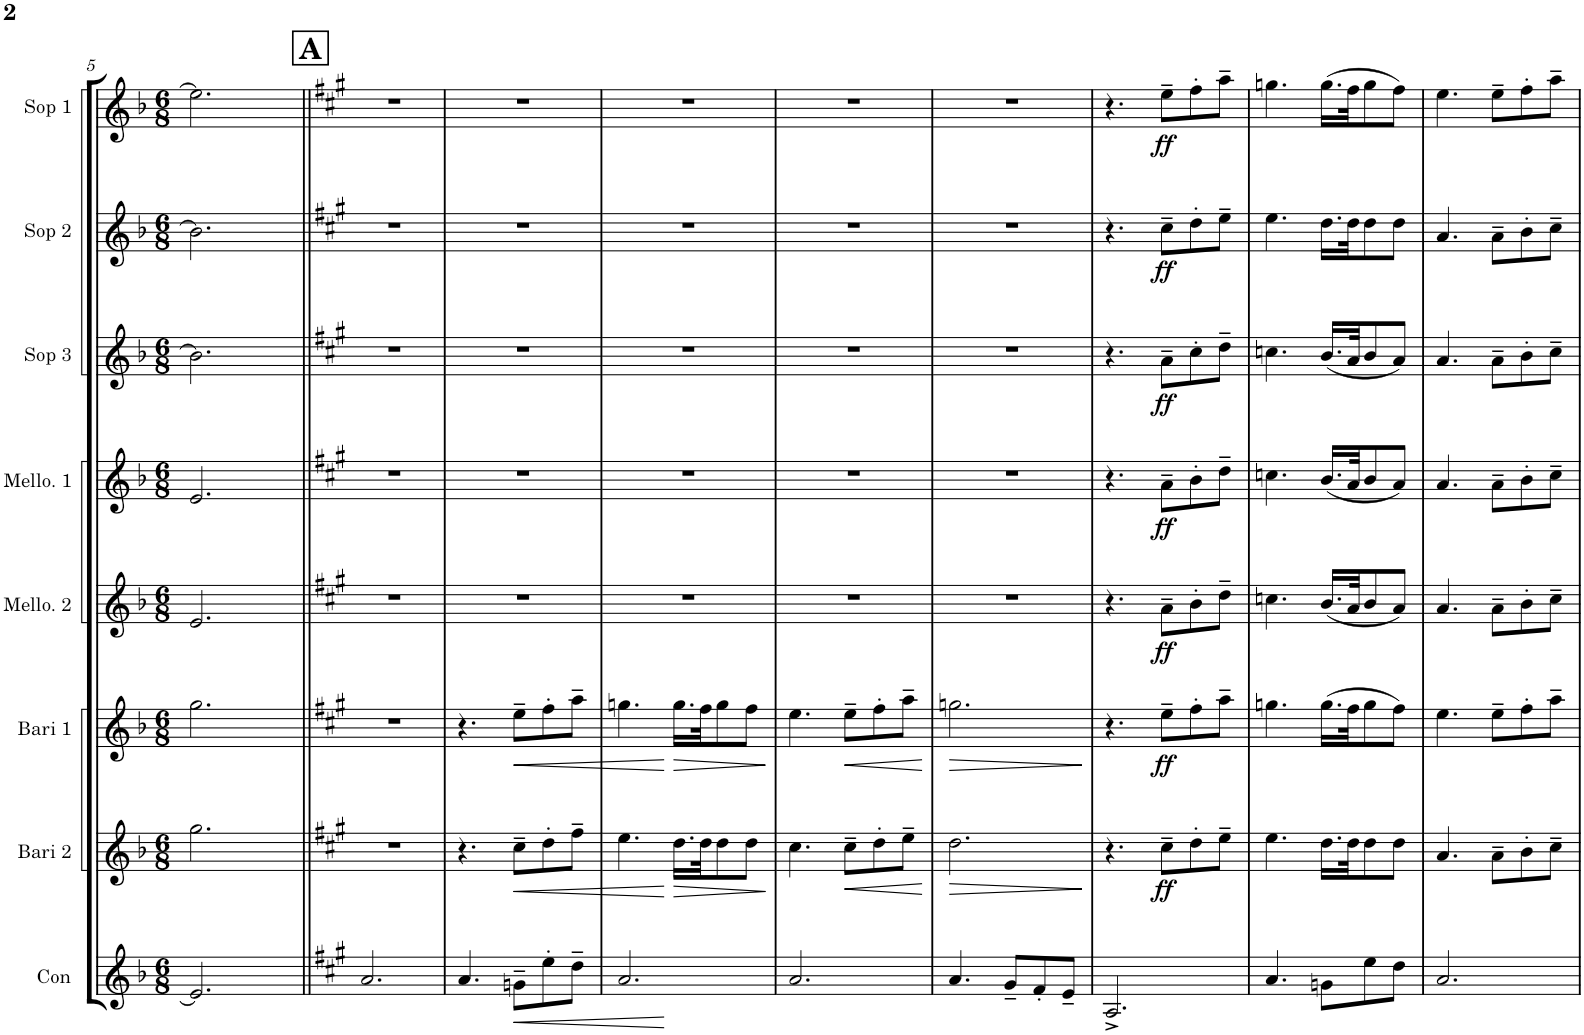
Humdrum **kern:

**kern	**dynam	**kern	**dynam	**kern	**dynam	**kern	**dynam	**kern	**dynam	**kern	**dynam	**kern	**dynam	**kern	**dynam
*part8	*part8	*part7	*part7	*part6	*part6	*part5	*part5	*part4	*part4	*part3	*part3	*part2	*part2	*part1	*part1
*staff8	*staff8	*staff7	*staff7	*staff6	*staff6	*staff5	*staff5	*staff4	*staff4	*staff3	*staff3	*staff2	*staff2	*staff1	*staff1
*I"Contras	*	*I"Baritone 2	*	*I"Baritone 1	*	*I"Mellophone 2	*	*I"Mellophone 1	*	*I"Soprano 3	*	*I"Soprano 2	*	*I"Soprano 1	*
*I'Con	*	*I'Bari 2	*	*I'Bari 1	*	*I'Mello. 2	*	*I'Mello. 1	*	*I'Sop 3	*	*I'Sop 2	*	*I'Sop 1	*
!!LO:PB:g=z
*clefG2	*	*clefG2	*	*clefG2	*	*clefG2	*	*clefG2	*	*clefG2	*	*clefG2	*	*clefG2	*
*Trd17c29	*	*Trd4c7	*	*Trd4c7	*	*Trd4c7	*	*Trd4c7	*	*Trd1c2	*	*Trd1c2	*	*Trd1c2	*
*k[b-]	*	*k[b-]	*	*k[b-]	*	*k[b-]	*	*k[b-]	*	*k[b-]	*	*k[b-]	*	*k[b-]	*
*M6/8	*	*M6/8	*	*M6/8	*	*M6/8	*	*M6/8	*	*M6/8	*	*M6/8	*	*M6/8	*
=5	=5	=5	=5	=5	=5	=5	=5	=5	=5	=5	=5	=5	=5	=5	=5
2.e/]	.	2.gg\	.	2.gg\	.	2.e/	.	2.e/	.	2.b\]	.	2.b\]	.	2.ee\]	.
!!LO:REH:place=s1:a:B:cj:fs=14:t=A
=6||	=6||	=6||	=6||	=6||	=6||	=6||	=6||	=6||	=6||	=6||	=6||	=6||	=6||	=6||	=6||
*k[f#c#g#]	*	*k[f#c#g#]	*	*k[f#c#g#]	*	*k[f#c#g#]	*	*k[f#c#g#]	*	*k[f#c#g#]	*	*k[f#c#g#]	*	*k[f#c#g#]	*
2.a/	.	2.r	.	2.r	.	2.r	.	2.r	.	2.r	.	2.r	.	2.r	.
=7	=7	=7	=7	=7	=7	=7	=7	=7	=7	=7	=7	=7	=7	=7	=7
4.a/	.	4.r	.	4.r	.	2.r	.	2.r	.	2.r	.	2.r	.	2.r	.
!	!LO:HP:b	!	!LO:HP:b	!	!LO:HP:b	!	!	!	!	!	!	!	!	!	!
8gn~\L	<	8cc#~\L	<	8ee~\L	<	.	.	.	.	.	.	.	.	.	.
8ee'\	.	8dd'\	.	8ff#'\	.	.	.	.	.	.	.	.	.	.	.
8dd~\J	.	8ff#~\J	.	8aa~\J	.	.	.	.	.	.	.	.	.	.	.
=8	=8	=8	=8	=8	=8	=8	=8	=8	=8	=8	=8	=8	=8	=8	=8
2.a/	.	4.ee\	.	4.ggn\	.	2.r	.	2.r	.	2.r	.	2.r	.	2.r	.
!	!	!	!LO:HP:n=1:b	!	!LO:HP:n=1:b	!	!	!	!	!	!	!	!	!	!
.	.	16.dd\LL	[ >	16.gg\LL	[ >	.	.	.	.	.	.	.	.	.	.
.	.	32dd\JK	.	32ff#\JK	.	.	.	.	.	.	.	.	.	.	.
.	.	8dd\	.	8gg\	.	.	.	.	.	.	.	.	.	.	.
.	.	8dd\J	.	8ff#\J	.	.	.	.	.	.	.	.	.	.	.
.	[	.	]	.	]	.	.	.	.	.	.	.	.	.	.
=9	=9	=9	=9	=9	=9	=9	=9	=9	=9	=9	=9	=9	=9	=9	=9
2.a/	.	4.cc#\	.	4.ee\	.	2.r	.	2.r	.	2.r	.	2.r	.	2.r	.
!	!	!	!LO:HP:b	!	!LO:HP:b	!	!	!	!	!	!	!	!	!	!
.	.	8cc#~\L	<	8ee~\L	<	.	.	.	.	.	.	.	.	.	.
.	.	8dd'\	.	8ff#'\	.	.	.	.	.	.	.	.	.	.	.
.	.	8ee~\J	.	8aa~\J	.	.	.	.	.	.	.	.	.	.	.
.	.	.	[	.	[	.	.	.	.	.	.	.	.	.	.
=10	=10	=10	=10	=10	=10	=10	=10	=10	=10	=10	=10	=10	=10	=10	=10
!	!	!	!LO:HP:b	!	!LO:HP:b	!	!	!	!	!	!	!	!	!	!
4.a/	.	2.dd\	>	2.ggn\	>	2.r	.	2.r	.	2.r	.	2.r	.	2.r	.
8g#~/L	.	.	.	.	.	.	.	.	.	.	.	.	.	.	.
8f#'/	.	.	.	.	.	.	.	.	.	.	.	.	.	.	.
8e~/J	.	.	.	.	.	.	.	.	.	.	.	.	.	.	.
.	.	.	]	.	]	.	.	.	.	.	.	.	.	.	.
=11	=11	=11	=11	=11	=11	=11	=11	=11	=11	=11	=11	=11	=11	=11	=11
2.A^/	.	4.r	.	4.r	.	4.r	.	4.r	.	4.r	.	4.r	.	4.r	.
!	!	!	!LO:DY:b	!	!LO:DY:b	!	!LO:DY:b	!	!LO:DY:b	!	!LO:DY:b	!	!LO:DY:b	!	!LO:DY:b
.	.	8cc#~\L	ff	8ee~\L	ff	8a~\L	ff	8a~\L	ff	8a~\L	ff	8cc#~\L	ff	8ee~\L	ff
.	.	8dd'\	.	8ff#'\	.	8b'\	.	8b'\	.	8cc#'\	.	8dd'\	.	8ff#'\	.
.	.	8ee~\J	.	8aa~\J	.	8dd~\J	.	8dd~\J	.	8dd~\J	.	8ee~\J	.	8aa~\J	.
=12	=12	=12	=12	=12	=12	=12	=12	=12	=12	=12	=12	=12	=12	=12	=12
4.a/	.	4.ee\	.	4.ggn\	.	4.ccn\	.	4.ccn\	.	4.ccn\	.	4.ee\	.	4.ggn\	.
8gn\L	.	16.dd\LL	.	(16.gg\LL	.	(16.b/LL	.	(16.b/LL	.	(16.b/LL	.	16.dd\LL	.	(16.gg\LL	.
.	.	32dd\JK	.	32ff#\JK	.	32a/JK	.	32a/JK	.	32a/JK	.	32dd\JK	.	32ff#\JK	.
8ee\	.	8dd\	.	8gg\	.	8b/	.	8b/	.	8b/	.	8dd\	.	8gg\	.
8dd\J	.	8dd\J	.	8ff#\J)	.	8a/J)	.	8a/J)	.	8a/J)	.	8dd\J	.	8ff#\J)	.
=13	=13	=13	=13	=13	=13	=13	=13	=13	=13	=13	=13	=13	=13	=13	=13
2.a/	.	4.a/	.	4.ee\	.	4.a/	.	4.a/	.	4.a/	.	4.a/	.	4.ee\	.
.	.	8a~\L	.	8ee~\L	.	8a~\L	.	8a~\L	.	8a~\L	.	8a~\L	.	8ee~\L	.
.	.	8b'\	.	8ff#'\	.	8b'\	.	8b'\	.	8b'\	.	8b'\	.	8ff#'\	.
.	.	8cc#~\J	.	8aa~\J	.	8cc#~\J	.	8cc#~\J	.	8cc#~\J	.	8cc#~\J	.	8aa~\J	.
=	=	=	=	=	=	=	=	=	=	=	=	=	=	=	=
*-	*-	*-	*-	*-	*-	*-	*-	*-	*-	*-	*-	*-	*-	*-	*-
